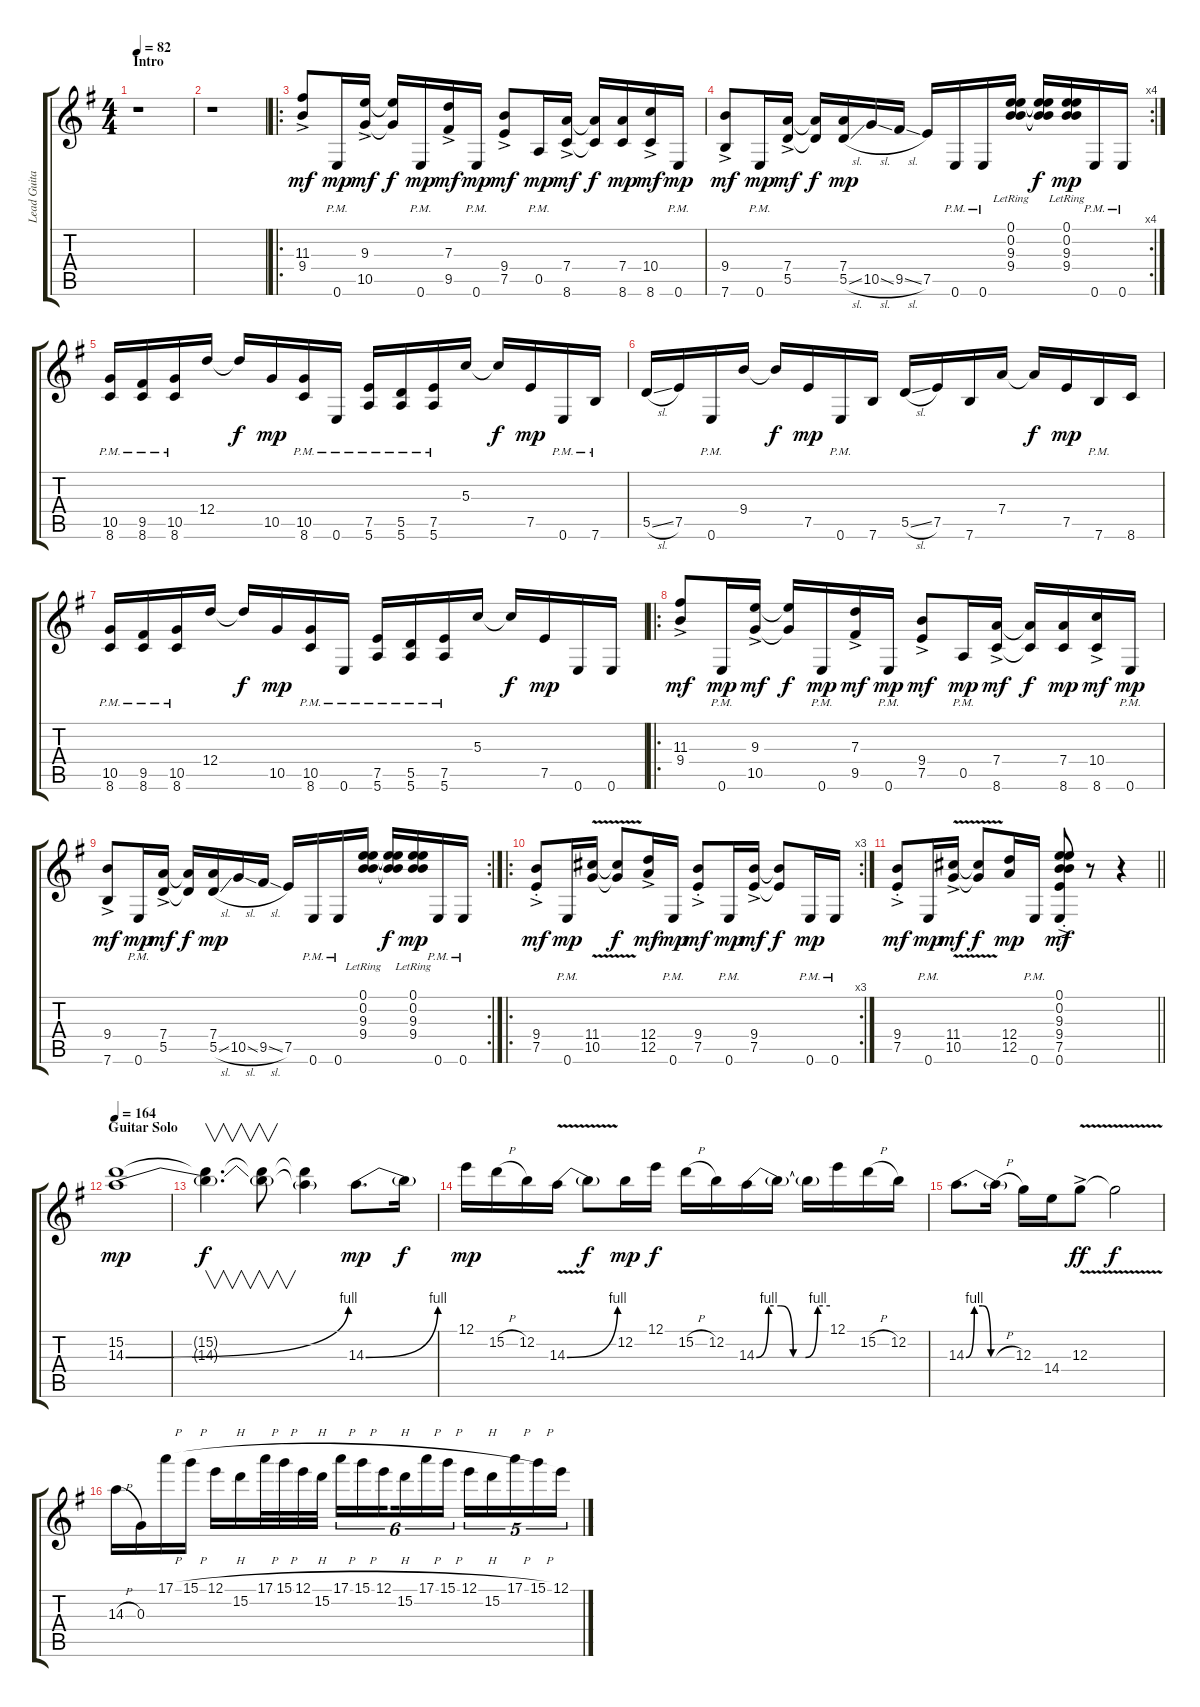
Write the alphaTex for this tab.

\track ("Lead Guitar" "Lead Guita") {instrument electricguitarclean}
\staff {score tabs}
\tuning (E4 B3 G3 D3 A2 E2) {hide}
\ts (4 4)
\section ("" "Intro")
\tempo 82
\clef g2
\ks g
r.1{dy mf instrument electricguitarclean} |
r.1 |
\ro
(11.3{ac} 9.4{ac}).8 0.6{pm}.16{dy mp} (9.3{ac} 10.5{ac}).16{dy mf} (9.3{t} 10.5{t}).16{dy f} 0.6{pm}.16{dy mp} (7.3{ac} 9.5{ac}).16{dy mf} 0.6{pm}.16{dy mp} (9.4{ac} 7.5{ac}).8{dy mf} 0.5{pm}.16{dy mp} (7.4{ac} 8.6{ac}).16{dy mf} (7.4{t} 8.6{t}).16{dy f} (7.4 8.6).16{dy mp} (10.4{ac} 8.6{ac}).16{dy mf} 0.6{pm}.16{dy mp} |
\rc 4
(9.4{ac} 7.6{ac}).8{dy mf} 0.6{pm}.16{dy mp} (7.4{ac} 5.5{ac}).16{dy mf} (7.4{t} 5.5{t}).16{dy f} (7.4 5.5{sl}).16{dy mp} 10.5{sl}.16 9.5{sl}.16 7.5.16 0.6{pm}.16 0.6{pm}.16 (0.1{lr} 0.2{lr} 9.3{lr} 9.4{lr}).16 (0.1{t} 0.2{t} 9.3{t} 9.4{t}).16{dy f} (0.1{lr} 0.2{lr} 9.3{lr} 9.4{lr}).16{dy mp} 0.6{pm}.16 0.6{pm}.16 |
(10.5{pm} 8.6{pm}).16 (9.5{pm} 8.6{pm}).16 (10.5{pm} 8.6{pm}).16 12.4.16 12.4{t}.16{dy f} 10.5.16{dy mp} (10.5{pm} 8.6{pm}).16 0.6{pm}.16 (7.5{pm} 5.6{pm}).16 (5.5{pm} 5.6{pm}).16 (7.5{pm} 5.6{pm}).16 5.3.16 5.3{t}.16{dy f} 7.5.16{dy mp} 0.6{pm}.16 7.6{pm}.16 |
5.5{sl}.16 7.5.16 0.6{pm}.16 9.4.16 9.4{t}.16{dy f} 7.5.16{dy mp} 0.6{pm}.16 7.6.16 5.5{sl}.16 7.5.16 7.6.16 7.4.16 7.4{t}.16{dy f} 7.5.16{dy mp} 7.6{pm}.16 8.6.16 |
(10.5{pm} 8.6{pm}).16 (9.5{pm} 8.6{pm}).16 (10.5{pm} 8.6{pm}).16 12.4.16 12.4{t}.16{dy f} 10.5.16{dy mp} (10.5{pm} 8.6{pm}).16 0.6{pm}.16 (7.5{pm} 5.6{pm}).16 (5.5{pm} 5.6{pm}).16 (7.5{pm} 5.6{pm}).16 5.3.16 5.3{t}.16{dy f} 7.5.16{dy mp} 0.6.16 0.6.16 |
\ro
(11.3{ac} 9.4{ac}).8{dy mf} 0.6{pm}.16{dy mp} (9.3{ac} 10.5{ac}).16{dy mf} (9.3{t} 10.5{t}).16{dy f} 0.6{pm}.16{dy mp} (7.3{ac} 9.5{ac}).16{dy mf} 0.6{pm}.16{dy mp} (9.4{ac} 7.5{ac}).8{dy mf} 0.5{pm}.16{dy mp} (7.4{ac} 8.6{ac}).16{dy mf} (7.4{t} 8.6{t}).16{dy f} (7.4 8.6).16{dy mp} (10.4{ac} 8.6{ac}).16{dy mf} 0.6{pm}.16{dy mp} |
\rc 2
(9.4{ac} 7.6{ac}).8{dy mf} 0.6{pm}.16{dy mp} (7.4{ac} 5.5{ac}).16{dy mf} (7.4{t} 5.5{t}).16{dy f} (7.4 5.5{sl}).16{dy mp} 10.5{sl}.16 9.5{sl}.16 7.5.16 0.6{pm}.16 0.6{pm}.16 (0.1{lr} 0.2{lr} 9.3{lr} 9.4{lr}).16 (0.1{t} 0.2{t} 9.3{t} 9.4{t}).16{dy f} (0.1{lr} 0.2{lr} 9.3{lr} 9.4{lr}).16{dy mp} 0.6{pm}.16 0.6{pm}.16 |
\ro
\rc 3
(9.4{ac st} 7.5{ac st}).8{dy mf} 0.6{pm}.16{dy mp} (11.4{v} 10.5{v}).16 (11.4{t} 10.5{t}).8{dy f} (12.4{ac} 12.5{ac}).16{dy mf} 0.6{pm}.16{dy mp} (9.4{ac st} 7.5{ac st}).8{dy mf} 0.6{pm}.16{dy mp} (9.4{ac} 7.5{ac}).16{dy mf} (9.4{t} 7.5{t}).8{dy f} 0.6{pm}.16{dy mp} 0.6{pm}.16 |
\barLineRight lightlight
(9.4{ac st} 7.5{ac st}).8{dy mf} 0.6{pm}.16{dy mp} (11.4{v ac} 10.5{v ac}).16{dy mf} (11.4{t} 10.5{t}).8{dy f} (12.4 12.5).16{dy mp} 0.6{pm}.16 (0.1{ac st} 0.2{ac st} 9.3{ac st} 9.4{ac st} 7.5{ac st} 0.6).8{dy mf} r.8 r.4 |
\section ("" "Guitar Solo")
\tempo 164
(15.2 14.3{be (bend 0 0 60 4)}).1{dy mp instrument distortionguitar} |
(15.2{t} 14.3{t}).4{v d dy f} (15.2{t} 14.3{t}).8{v} (15.2{t} 14.3{t}).4 14.3{be (bend 0 0 60 4)}.8{d dy mp} 14.3{t}.16{dy f} |
12.1.16{dy mp} 15.2{h}.16 12.2.16 14.3{be (bend 0 0 60 4) v}.16 14.3{t}.8{dy f} 12.2.16{dy mp} 12.1.16{dy f} 15.2{h}.16 12.2.16 14.3{be (custom 0 0 10 4 20 4 30 0 40 0 50 4 60 4)}.16 14.3{t}.16 14.3{t}.16 12.1.16 15.2{h}.16 12.2.16 |
14.3{be (custom 0 0 10 4 20 4 30 0 60 0)}.8{d} 14.3{h t}.16 12.3.16 14.4.16 12.3{v ac}.8{dy ff} 12.3{t}.2{dy f} |
14.3{h}.16 0.3.16 17.1{h}.16 15.1{h}.16 12.1{h}.16 15.2.16 17.1{h}.32 15.1{h}.32 12.1{h}.32 15.2.32 17.1{h}.16{tu (6 4)} 15.1{h}.16{tu (6 4)} 12.1{h}.16{tu (6 4) beam splitsecondary} 15.2.16{tu (6 4)} 17.1{h}.16{tu (6 4)} 15.1{h}.16{tu (6 4)} 12.1{h}.16{tu (5 4)} 15.2.16{tu (5 4)} 17.1{h}.16{tu (5 4)} 15.1{h}.16{tu (5 4)} 12.1.16{tu (5 4)}
